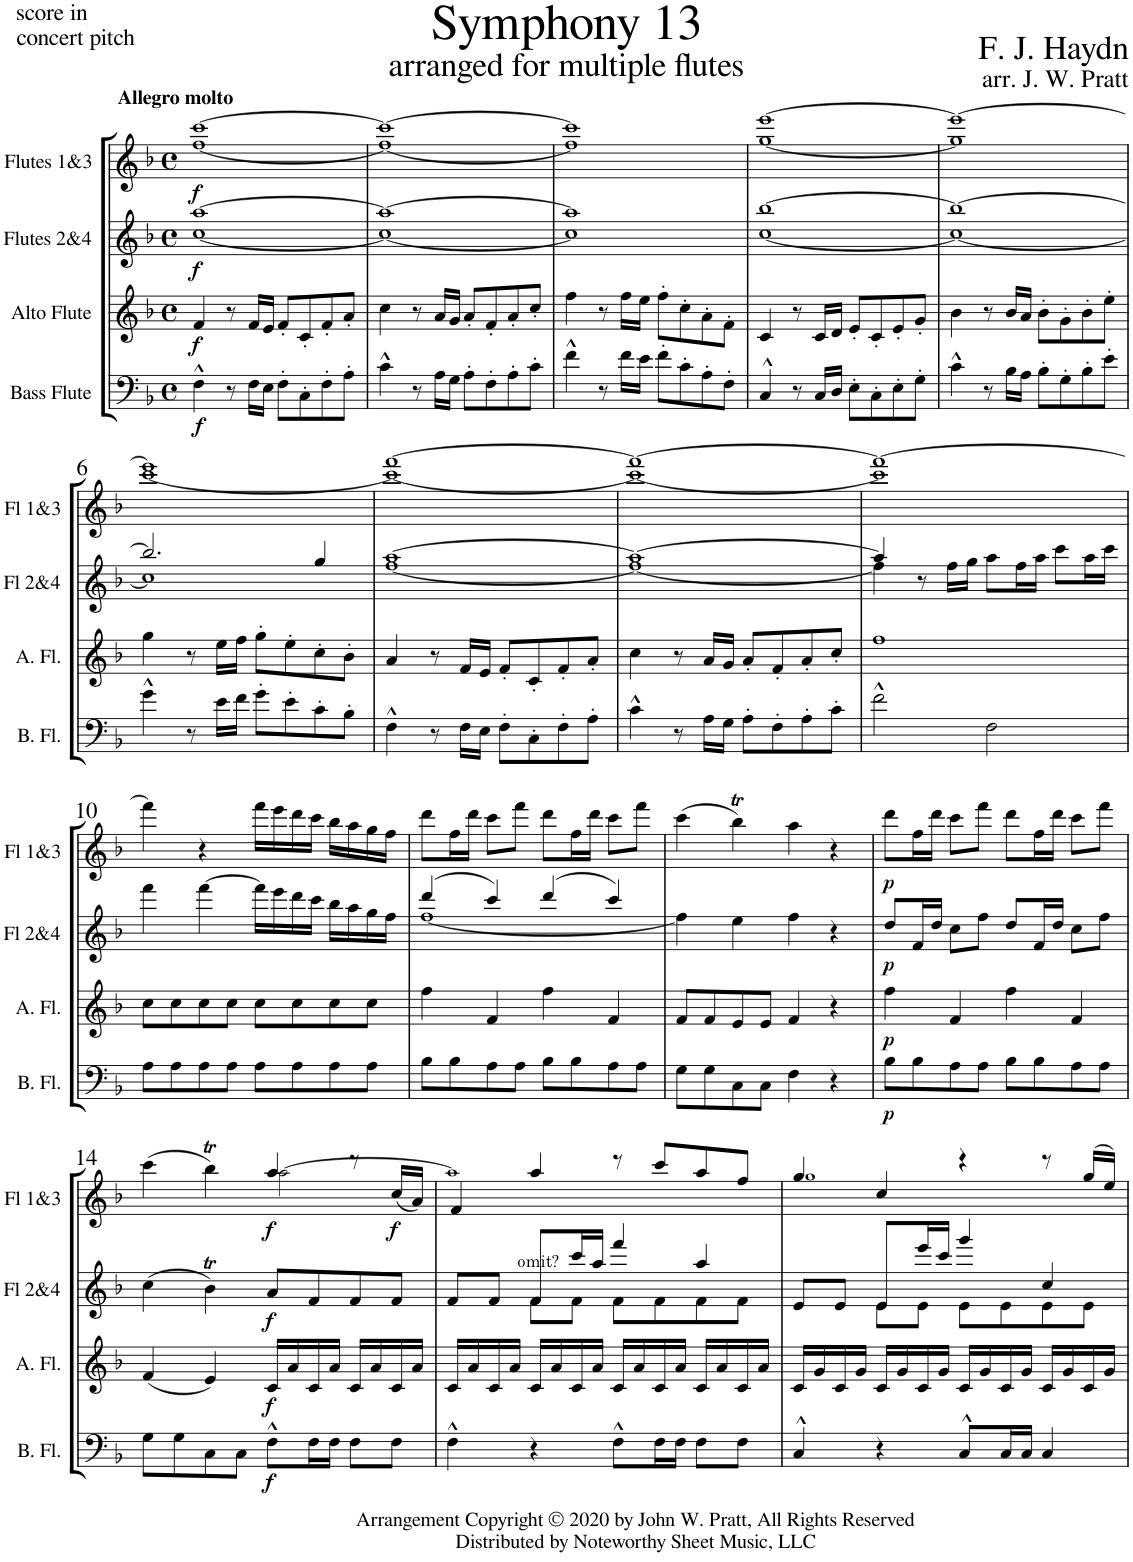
**kern	**dynam	**kern	**dynam	**kern	**kern	**dynam	**kern	**dynam	**kern	**dynam
*part6	*part6	*part5	*part5	*part4	*part3	*part3	*part2	*part2	*part1	*part1
*staff6	*staff6	*staff5	*staff5	*staff4	*staff3	*staff3	*staff2	*staff2	*staff1	*staff1
*I"Bass Flute	*	*I"Alto Flute	*	*I"Flute 2b	*I"Flutes 2&amp;4	*	*I"Flute 1b	*	*I"Flutes 1&amp;3	*
*I'B. Fl.	*	*I'A. Fl.	*	*I'Fl 2b	*I'Fl 2&amp;4	*	*I'Fl 1b	*	*I'Fl 1&amp;3	*
*	*	*	*	*stria5	*	*	*stria5	*	*	*
*clefF4	*	*clefG2	*	*clefG2	*clefG2	*	*clefG2	*	*clefG2	*
*k[b-]	*	*k[b-]	*	*k[b-]	*k[b-]	*	*k[b-]	*	*k[b-]	*
*M4/4	*	*M4/4	*	*M4/4	*M4/4	*	*M4/4	*	*M4/4	*
*met(c)	*	*met(c)	*	*met(c)	*met(c)	*	*met(c)	*	*met(c)	*
=1	=1	=1	=1	=1	=1	=1	=1	=1	=1	=1
*	*	*	*	*	*^	*	*	*	*^	*
!	!	!	!	!	!	!	!	!	!	!LO:TX:a:t=score in	!	!
!	!	!	!	!	!	!	!	!	!	!LO:TX:a:t=concert pitch	!	!
!	!	!	!	!	!	!	!	!	!	!LO:TX:a:B:t=Allegro molto	!	!
!	!LO:DY:b	!	!LO:DY:b	!	!	!	!LO:DY:b	!	!	!	!	!LO:DY:b
4F^^\	f	4f/	f	1r	[1aa	[1cc	f	1r	.	[1ccc	[1ff	f
8r	.	8r	.	.	.	.	.	.	.	.	.	.
16F\LL	.	16f/LL	.	.	.	.	.	.	.	.	.	.
16E\JJ	.	16e/JJ	.	.	.	.	.	.	.	.	.	.
8F'\L	.	8f'/L	.	.	.	.	.	.	.	.	.	.
8C'\	.	8c'/	.	.	.	.	.	.	.	.	.	.
8F'\	.	8f'/	.	.	.	.	.	.	.	.	.	.
8A'\J	.	8a'/J	.	.	.	.	.	.	.	.	.	.
=2	=2	=2	=2	=2	=2	=2	=2	=2	=2	=2	=2	=2
4c^^\	.	4cc\	.	1r	1aa_	1cc_	.	1r	.	1ccc_	1ff_	.
8r	.	8r	.	.	.	.	.	.	.	.	.	.
16A\LL	.	16a/LL	.	.	.	.	.	.	.	.	.	.
16G\JJ	.	16g/JJ	.	.	.	.	.	.	.	.	.	.
8A'\L	.	8a'/L	.	.	.	.	.	.	.	.	.	.
8F'\	.	8f'/	.	.	.	.	.	.	.	.	.	.
8A'\	.	8a'/	.	.	.	.	.	.	.	.	.	.
8c'\J	.	8cc'/J	.	.	.	.	.	.	.	.	.	.
=3	=3	=3	=3	=3	=3	=3	=3	=3	=3	=3	=3	=3
4f^^\	.	4ff\	.	1r	1aa]	1cc]	.	1r	.	1ccc]	1ff]	.
8r	.	8r	.	.	.	.	.	.	.	.	.	.
16f\LL	.	16ff\LL	.	.	.	.	.	.	.	.	.	.
16e\JJ	.	16ee\JJ	.	.	.	.	.	.	.	.	.	.
8f'\L	.	8ff'\L	.	.	.	.	.	.	.	.	.	.
8c'\	.	8cc'\	.	.	.	.	.	.	.	.	.	.
8A'\	.	8a'\	.	.	.	.	.	.	.	.	.	.
8F'\J	.	8f'\J	.	.	.	.	.	.	.	.	.	.
=4	=4	=4	=4	=4	=4	=4	=4	=4	=4	=4	=4	=4
4C^^/	.	4c/	.	1r	[1bb-	[1cc	.	1r	.	[1eee	[1gg	.
8r	.	8r	.	.	.	.	.	.	.	.	.	.
16C/LL	.	16c/LL	.	.	.	.	.	.	.	.	.	.
16D/JJ	.	16d/JJ	.	.	.	.	.	.	.	.	.	.
8E'\L	.	8e'/L	.	.	.	.	.	.	.	.	.	.
8C'\	.	8c'/	.	.	.	.	.	.	.	.	.	.
8E'\	.	8e'/	.	.	.	.	.	.	.	.	.	.
8G'\J	.	8g'/J	.	.	.	.	.	.	.	.	.	.
=5	=5	=5	=5	=5	=5	=5	=5	=5	=5	=5	=5	=5
4c^^\	.	4b-\	.	1r	1bb-_	1cc_	.	1r	.	1eee_	1gg]	.
8r	.	8r	.	.	.	.	.	.	.	.	.	.
16B-\LL	.	16b-/LL	.	.	.	.	.	.	.	.	.	.
16A\JJ	.	16a/JJ	.	.	.	.	.	.	.	.	.	.
8B-'\L	.	8b-'\L	.	.	.	.	.	.	.	.	.	.
8G'\	.	8g'\	.	.	.	.	.	.	.	.	.	.
8B-'\	.	8b-'\	.	.	.	.	.	.	.	.	.	.
8e'\J	.	8ee'\J	.	.	.	.	.	.	.	.	.	.
!!LO:LB:g=z	!!
=6	=6	=6	=6	=6	=6	=6	=6	=6	=6	=6	=6	=6
4g^^\	.	4gg\	.	1r	2.bb-/]	1cc]	.	1r	.	1eee]	[1ccc	.
8r	.	8r	.	.	.	.	.	.	.	.	.	.
16e\LL	.	16ee\LL	.	.	.	.	.	.	.	.	.	.
16f\JJ	.	16ff\JJ	.	.	.	.	.	.	.	.	.	.
8g'\L	.	8gg'\L	.	.	.	.	.	.	.	.	.	.
8e'\	.	8ee'\	.	.	.	.	.	.	.	.	.	.
8c'\	.	8cc'\	.	.	4gg/	.	.	.	.	.	.	.
8B-'\J	.	8b-'\J	.	.	.	.	.	.	.	.	.	.
=7	=7	=7	=7	=7	=7	=7	=7	=7	=7	=7	=7	=7
4F^^\	.	4a/	.	1r	[>1aa	[1ff	.	1r	.	[1fff	1ccc_	.
8r	.	8r	.	.	.	.	.	.	.	.	.	.
16F\LL	.	16f/LL	.	.	.	.	.	.	.	.	.	.
16E\JJ	.	16e/JJ	.	.	.	.	.	.	.	.	.	.
8F'\L	.	8f'/L	.	.	.	.	.	.	.	.	.	.
8C'\	.	8c'/	.	.	.	.	.	.	.	.	.	.
8F'\	.	8f'/	.	.	.	.	.	.	.	.	.	.
8A'\J	.	8a'/J	.	.	.	.	.	.	.	.	.	.
=8	=8	=8	=8	=8	=8	=8	=8	=8	=8	=8	=8	=8
4c^^\	.	4cc\	.	1r	1aa_	1ff_	.	1r	.	1fff_	1ccc_	.
8r	.	8r	.	.	.	.	.	.	.	.	.	.
16A\LL	.	16a/LL	.	.	.	.	.	.	.	.	.	.
16G\JJ	.	16g/JJ	.	.	.	.	.	.	.	.	.	.
8A'\L	.	8a'/L	.	.	.	.	.	.	.	.	.	.
8F'\	.	8f'/	.	.	.	.	.	.	.	.	.	.
8A'\	.	8a'/	.	.	.	.	.	.	.	.	.	.
8c'\J	.	8cc'/J	.	.	.	.	.	.	.	.	.	.
=9	=9	=9	=9	=9	=9	=9	=9	=9	=9	=9	=9	=9
2f^^\	.	1ff	.	1r	4aa/]	4ff\]	.	1r	.	1fff_	1ccc]	.
.	.	.	.	.	8r	4ryy	.	.	.	.	.	.
.	.	.	.	.	16ff\LL	.	.	.	.	.	.	.
.	.	.	.	.	16gg\JJ	.	.	.	.	.	.	.
2F\	.	.	.	.	8aa\L	2ryy	.	.	.	.	.	.
.	.	.	.	.	16ff\L	.	.	.	.	.	.	.
.	.	.	.	.	16aa\JJ	.	.	.	.	.	.	.
.	.	.	.	.	8ccc\L	.	.	.	.	.	.	.
.	.	.	.	.	16aa\L	.	.	.	.	.	.	.
.	.	.	.	.	16ccc\JJ	.	.	.	.	.	.	.
*	*	*	*	*	*v	*v	*	*	*	*v	*v	*
!!LO:LB:g=z
=10	=10	=10	=10	=10	=10	=10	=10	=10	=10	=10
8A\L	.	8cc\L	.	1r	4fff\	.	1r	.	4fff\]	.
8A\	.	8cc\	.	.	.	.	.	.	.	.
8A\	.	8cc\	.	.	[4fff\	.	.	.	4r	.
8A\J	.	8cc\J	.	.	.	.	.	.	.	.
8A\L	.	8cc\L	.	.	16fff\LL]	.	.	.	16fff\LL	.
.	.	.	.	.	16eee\	.	.	.	16eee\	.
8A\	.	8cc\	.	.	16ddd\	.	.	.	16ddd\	.
.	.	.	.	.	16ccc\JJ	.	.	.	16ccc\JJ	.
8A\	.	8cc\	.	.	16bb-\LL	.	.	.	16bb-\LL	.
.	.	.	.	.	16aa\	.	.	.	16aa\	.
8A\J	.	8cc\J	.	.	16gg\	.	.	.	16gg\	.
.	.	.	.	.	16ff\JJ	.	.	.	16ff\JJ	.
=11	=11	=11	=11	=11	=11	=11	=11	=11	=11	=11
*	*	*	*	*	*^	*	*	*	*	*
8B-\L	.	4ff\	.	1r	(4ddd/	[1ff	.	1r	.	8ddd\L	.
8B-\	.	.	.	.	.	.	.	.	.	16ff\L	.
.	.	.	.	.	.	.	.	.	.	16ddd\JJ	.
8A\	.	4f/	.	.	4ccc/)	.	.	.	.	8ccc\L	.
8A\J	.	.	.	.	.	.	.	.	.	8fff\J	.
8B-\L	.	4ff\	.	.	(4ddd/	.	.	.	.	8ddd\L	.
8B-\	.	.	.	.	.	.	.	.	.	16ff\L	.
.	.	.	.	.	.	.	.	.	.	16ddd\JJ	.
8A\	.	4f/	.	.	4ccc/)	.	.	.	.	8ccc\L	.
8A\J	.	.	.	.	.	.	.	.	.	8fff\J	.
*	*	*	*	*	*v	*v	*	*	*	*	*
=12	=12	=12	=12	=12	=12	=12	=12	=12	=12	=12
8G\L	.	8f/L	.	1r	4ff\]	.	1r	.	(4ccc\	.
8G\	.	8f/	.	.	.	.	.	.	.	.
8C\	.	8e/	.	.	4ee\	.	.	.	4bb-T\)	.
8C\J	.	8e/J	.	.	.	.	.	.	.	.
4F\	.	4f/	.	.	4ff\	.	.	.	4aa\	.
4r	.	4r	.	.	4r	.	.	.	4r	.
=13	=13	=13	=13	=13	=13	=13	=13	=13	=13	=13
!	!LO:DY:b	!	!LO:DY:b	!	!	!LO:DY:b	!	!	!	!LO:DY:b
8B-\L	p	4ff\	p	1r	8dd/L	p	1r	.	8ddd\L	p
8B-\	.	.	.	.	16f/L	.	.	.	16ff\L	.
.	.	.	.	.	16dd/JJ	.	.	.	16ddd\JJ	.
8A\	.	4f/	.	.	8cc\L	.	.	.	8ccc\L	.
8A\J	.	.	.	.	8ff\J	.	.	.	8fff\J	.
8B-\L	.	4ff\	.	.	8dd/L	.	.	.	8ddd\L	.
8B-\	.	.	.	.	16f/L	.	.	.	16ff\L	.
.	.	.	.	.	16dd/JJ	.	.	.	16ddd\JJ	.
8A\	.	4f/	.	.	8cc\L	.	.	.	8ccc\L	.
8A\J	.	.	.	.	8ff\J	.	.	.	8fff\J	.
!!LO:LB:g=z
=14	=14	=14	=14	=14	=14	=14	=14	=14	=14	=14
*	*	*	*	*	*	*	*^	*	*^	*
8G\L	.	(4f/	.	1r	(4cc\	.	(4ccc	2r	.	(4ccc\	2ryy	.
8G\	.	.	.	.	.	.	.	.	.	.	.	.
8C\	.	4e/)	.	.	4b-T\)	.	4bb-T)	.	.	4bb-T\)	.	.
8C\J	.	.	.	.	.	.	.	.	.	.	.	.
!	!LO:DY:b	!	!LO:DY:b	!	!	!LO:DY:b	!	!	!LO:DY:b	!	!	!LO:DY:b
8F^^\L	f	16c/LL	f	.	8a/L	f	[2aa	2ryy	f	4aa/	[>2aa!\	f
.	.	16a/	.	.	.	.	.	.	.	.	.	.
16F\L	.	16c/	.	.	8f/	.	.	.	.	.	.	.
16F\JJ	.	16a/JJ	.	.	.	.	.	.	.	.	.	.
8F\L	.	16c/LL	.	.	8f/	.	.	.	.	8r	.	.
.	.	16a/	.	.	.	.	.	.	.	.	.	.
!	!	!	!	!	!	!	!	!	!	!	!	!LO:DY:b
8F\J	.	16c/	.	.	8f/J	.	.	.	.	(<16cc/LL	.	f
.	.	16a/JJ	.	.	.	.	.	.	.	16a/JJ)	.	.
*	*	*	*	*	*	*	*v	*v	*	*	*	*
=15	=15	=15	=15	=15	=15	=15	=15	=15	=15	=15	=15
*	*	*	*	*	*^	*	*	*	*	*	*
4F^^\	.	16c/LL	.	8f/L	8f/L	4ryy	.	1aa]	.	4f/	1aa!]	.
.	.	16a/	.	.	.	.	.	.	.	.	.	.
.	.	16c/	.	8f/J	8f/J	.	.	.	.	.	.	.
.	.	16a/JJ	.	.	.	.	.	.	.	.	.	.
!	!	!	!	!	!LO:TX:a:t=omit?	!	!	!	!	!	!	!
4r	.	16c/LL	.	8f/L	8f/L	8f\L	.	.	.	4aa/	.	.
.	.	16a/	.	.	.	.	.	.	.	.	.	.
.	.	16c/	.	8f/J	16ccc/L	8f\J	.	.	.	.	.	.
.	.	16a/JJ	.	.	16aa/JJ	.	.	.	.	.	.	.
!LO:TX:b:t=Arrangement Copyright © 2020 by John W. Pratt, All Rights Reserved	!	!	!	!	!	!	!	!	!	!	!	!
!LO:TX:b:t=Distributed by Noteworthy Sheet Music, LLC	!	!	!	!	!	!	!	!	!	!	!	!
8F^^\L	.	16c/LL	.	8f/L	4fff/	8f\L	.	.	.	8r	.	.
.	.	16a/	.	.	.	.	.	.	.	.	.	.
16F\L	.	16c/	.	8f/J	.	8f\	.	.	.	8ccc/L	.	.
16F\JJ	.	16a/JJ	.	.	.	.	.	.	.	.	.	.
8F\L	.	16c/LL	.	8f/L	4aa/	8f\	.	.	.	8aa/	.	.
.	.	16a/	.	.	.	.	.	.	.	.	.	.
8F\J	.	16c/	.	8f/J	.	8f\J	.	.	.	8ff/J	.	.
.	.	16a/JJ	.	.	.	.	.	.	.	.	.	.
=16	=16	=16	=16	=16	=16	=16	=16	=16	=16	=16	=16	=16
4C^^/	.	16c/LL	.	8e/L	8e/L	4ryy	.	1gg	.	4gg/	1gg!	.
.	.	16g/	.	.	.	.	.	.	.	.	.	.
.	.	16c/	.	8e/J	8e/J	.	.	.	.	.	.	.
.	.	16g/JJ	.	.	.	.	.	.	.	.	.	.
4r	.	16c/LL	.	8e/L	8e/L	8e\L	.	.	.	4cc/	.	.
.	.	16g/	.	.	.	.	.	.	.	.	.	.
.	.	16c/	.	8e/J	16eee/L	8e\J	.	.	.	.	.	.
.	.	16g/JJ	.	.	16ccc/JJ	.	.	.	.	.	.	.
8C^^/L	.	16c/LL	.	8e/L	4ggg/	8e\L	.	.	.	4r	.	.
.	.	16g/	.	.	.	.	.	.	.	.	.	.
16C/L	.	16c/	.	8e/J	.	8e\	.	.	.	.	.	.
16C/JJ	.	16g/JJ	.	.	.	.	.	.	.	.	.	.
4C/	.	16c/LL	.	8e/L	4cc/	8e\	.	.	.	8r	.	.
.	.	16g/	.	.	.	.	.	.	.	.	.	.
.	.	16c/	.	8e/J	.	8e\J	.	.	.	(16gg/LL	.	.
.	.	16g/JJ	.	.	.	.	.	.	.	16ee/JJ)	.	.
*	*	*	*	*	*v	*v	*	*	*	*v	*v	*
=	=	=	=	=	=	=	=	=	=	=
*-	*-	*-	*-	*-	*-	*-	*-	*-	*-	*-
